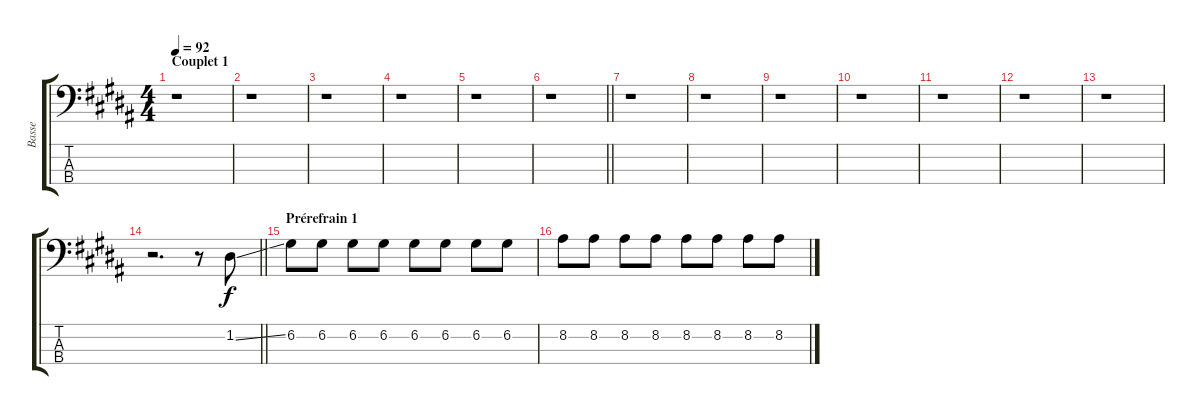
\track ("Basse" "Basse") {instrument electricbassfinger}
\staff {score tabs}
\tuning (G2 D2 A1 E1) {hide}
\ts (4 4)
\section ("" "Couplet 1")
\tempo 92
\clef f4
\ks g#minor
r.1{dy f instrument electricbassfinger} |
r.1 |
r.1 |
r.1 |
r.1 |
\barLineRight lightlight
r.1 |
r.1 |
r.1 |
r.1 |
r.1 |
r.1 |
r.1 |
r.1 |
\barLineRight lightlight
r.2{d} r.8 1.2{ss}.8 |
\section ("" "Prérefrain 1")
6.2.8 6.2.8 6.2.8 6.2.8 6.2.8 6.2.8 6.2.8 6.2.8 |
8.2.8 8.2.8 8.2.8 8.2.8 8.2.8 8.2.8 8.2.8 8.2.8
